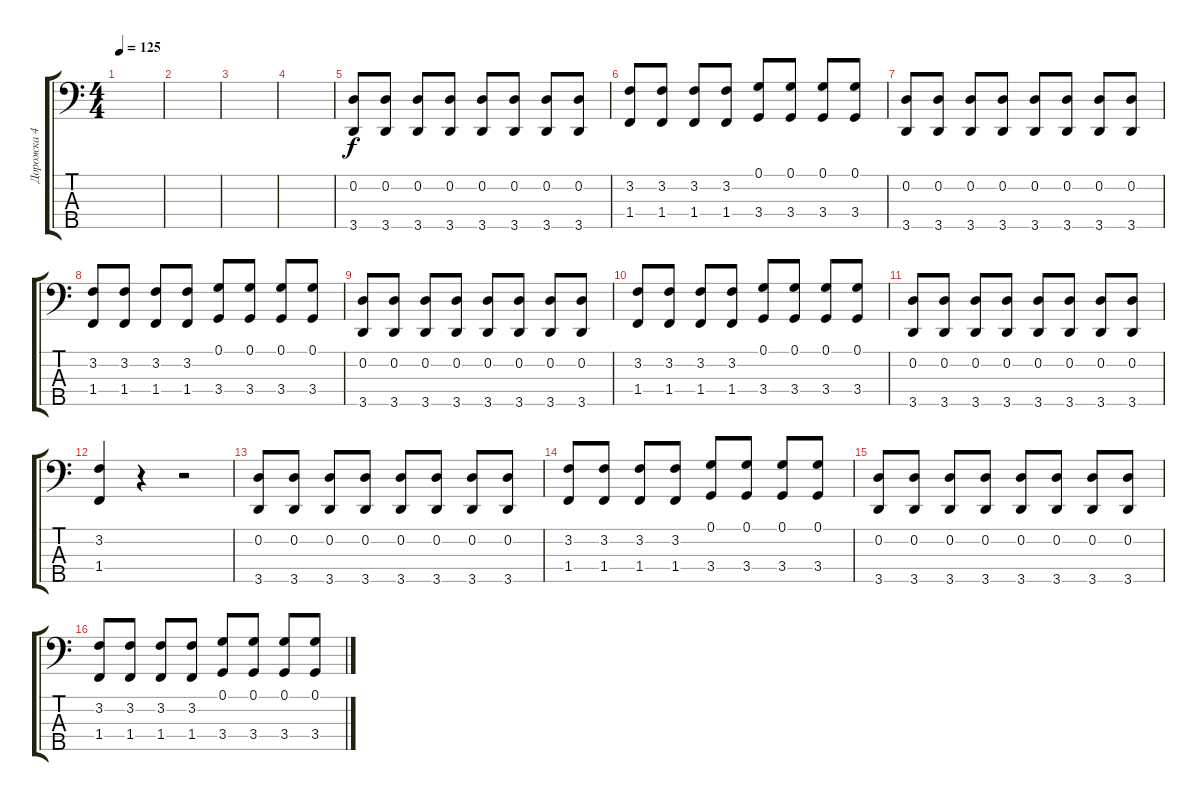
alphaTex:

\track ("Дорожка 4" "Дорожка 4") {instrument fretlessbass}
\staff {score tabs}
\tuning (G2 D2 A1 E1 B0) {hide}
\ts (4 4)
\tempo 125
\clef f4
\ks c
|
|
|
|
(0.2 3.5).8 (0.2 3.5).8 (0.2 3.5).8 (0.2 3.5).8 (0.2 3.5).8 (0.2 3.5).8 (0.2 3.5).8 (0.2 3.5).8 |
(3.2 1.4).8 (3.2 1.4).8 (3.2 1.4).8 (3.2 1.4).8 (0.1 3.4).8 (0.1 3.4).8 (0.1 3.4).8 (0.1 3.4).8 |
(0.2 3.5).8 (0.2 3.5).8 (0.2 3.5).8 (0.2 3.5).8 (0.2 3.5).8 (0.2 3.5).8 (0.2 3.5).8 (0.2 3.5).8 |
(3.2 1.4).8 (3.2 1.4).8 (3.2 1.4).8 (3.2 1.4).8 (0.1 3.4).8 (0.1 3.4).8 (0.1 3.4).8 (0.1 3.4).8 |
(0.2 3.5).8 (0.2 3.5).8 (0.2 3.5).8 (0.2 3.5).8 (0.2 3.5).8 (0.2 3.5).8 (0.2 3.5).8 (0.2 3.5).8 |
(3.2 1.4).8 (3.2 1.4).8 (3.2 1.4).8 (3.2 1.4).8 (0.1 3.4).8 (0.1 3.4).8 (0.1 3.4).8 (0.1 3.4).8 |
(0.2 3.5).8 (0.2 3.5).8 (0.2 3.5).8 (0.2 3.5).8 (0.2 3.5).8 (0.2 3.5).8 (0.2 3.5).8 (0.2 3.5).8 |
(3.2 1.4).4 r.4 r.2 |
(0.2 3.5).8 (0.2 3.5).8 (0.2 3.5).8 (0.2 3.5).8 (0.2 3.5).8 (0.2 3.5).8 (0.2 3.5).8 (0.2 3.5).8 |
(3.2 1.4).8 (3.2 1.4).8 (3.2 1.4).8 (3.2 1.4).8 (0.1 3.4).8 (0.1 3.4).8 (0.1 3.4).8 (0.1 3.4).8 |
(0.2 3.5).8 (0.2 3.5).8 (0.2 3.5).8 (0.2 3.5).8 (0.2 3.5).8 (0.2 3.5).8 (0.2 3.5).8 (0.2 3.5).8 |
(3.2 1.4).8 (3.2 1.4).8 (3.2 1.4).8 (3.2 1.4).8 (0.1 3.4).8 (0.1 3.4).8 (0.1 3.4).8 (0.1 3.4).8
